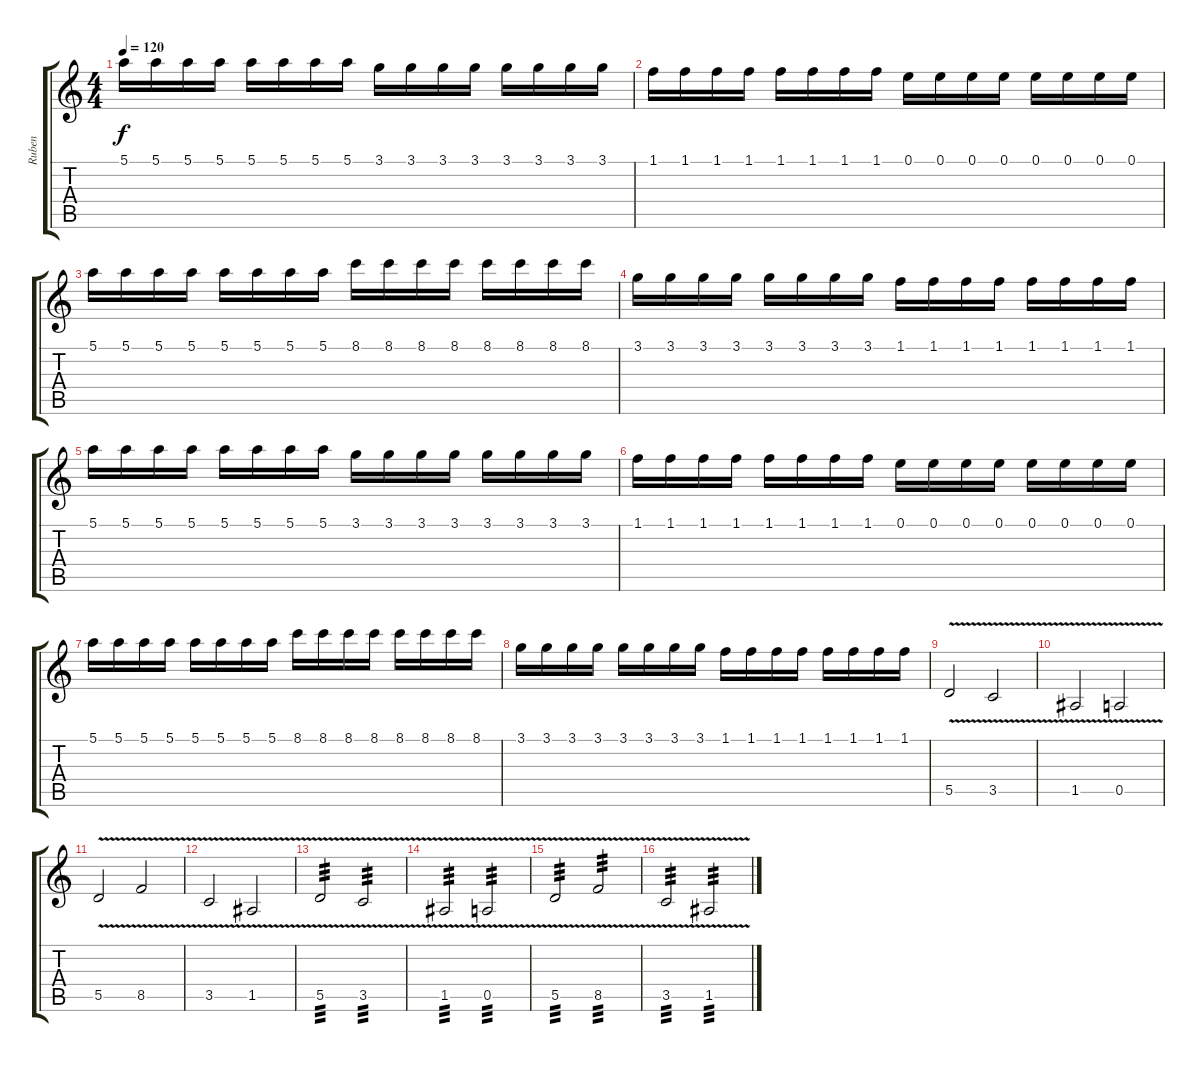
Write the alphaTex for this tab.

\track ("Ruben" "Ruben") {instrument acousticguitarsteel}
\staff {score tabs}
\tuning (E4 B3 G3 D3 A2 E2) {hide}
\ts (4 4)
\tempo 120
\clef g2
\ks c
5.1.16{dy f} 5.1.16 5.1.16 5.1.16 5.1.16 5.1.16 5.1.16 5.1.16 3.1.16 3.1.16 3.1.16 3.1.16 3.1.16 3.1.16 3.1.16 3.1.16 |
1.1.16 1.1.16 1.1.16 1.1.16 1.1.16 1.1.16 1.1.16 1.1.16 0.1.16 0.1.16 0.1.16 0.1.16 0.1.16 0.1.16 0.1.16 0.1.16 |
5.1.16 5.1.16 5.1.16 5.1.16 5.1.16 5.1.16 5.1.16 5.1.16 8.1.16 8.1.16 8.1.16 8.1.16 8.1.16 8.1.16 8.1.16 8.1.16 |
3.1.16 3.1.16 3.1.16 3.1.16 3.1.16 3.1.16 3.1.16 3.1.16 1.1.16 1.1.16 1.1.16 1.1.16 1.1.16 1.1.16 1.1.16 1.1.16 |
5.1.16 5.1.16 5.1.16 5.1.16 5.1.16 5.1.16 5.1.16 5.1.16 3.1.16 3.1.16 3.1.16 3.1.16 3.1.16 3.1.16 3.1.16 3.1.16 |
1.1.16 1.1.16 1.1.16 1.1.16 1.1.16 1.1.16 1.1.16 1.1.16 0.1.16 0.1.16 0.1.16 0.1.16 0.1.16 0.1.16 0.1.16 0.1.16 |
5.1.16 5.1.16 5.1.16 5.1.16 5.1.16 5.1.16 5.1.16 5.1.16 8.1.16 8.1.16 8.1.16 8.1.16 8.1.16 8.1.16 8.1.16 8.1.16 |
3.1.16 3.1.16 3.1.16 3.1.16 3.1.16 3.1.16 3.1.16 3.1.16 1.1.16 1.1.16 1.1.16 1.1.16 1.1.16 1.1.16 1.1.16 1.1.16 |
5.5{v}.2 3.5{v}.2 |
1.5{v}.2 0.5{v}.2 |
5.5{v}.2 8.5{v}.2 |
3.5{v}.2 1.5{v}.2 |
5.5{v}.2{tp 3} 3.5{v}.2{tp 3} |
1.5{v}.2{tp 3} 0.5{v}.2{tp 3} |
5.5{v}.2{tp 3} 8.5{v}.2{tp 3} |
3.5{v}.2{tp 3} 1.5{v}.2{tp 3}
